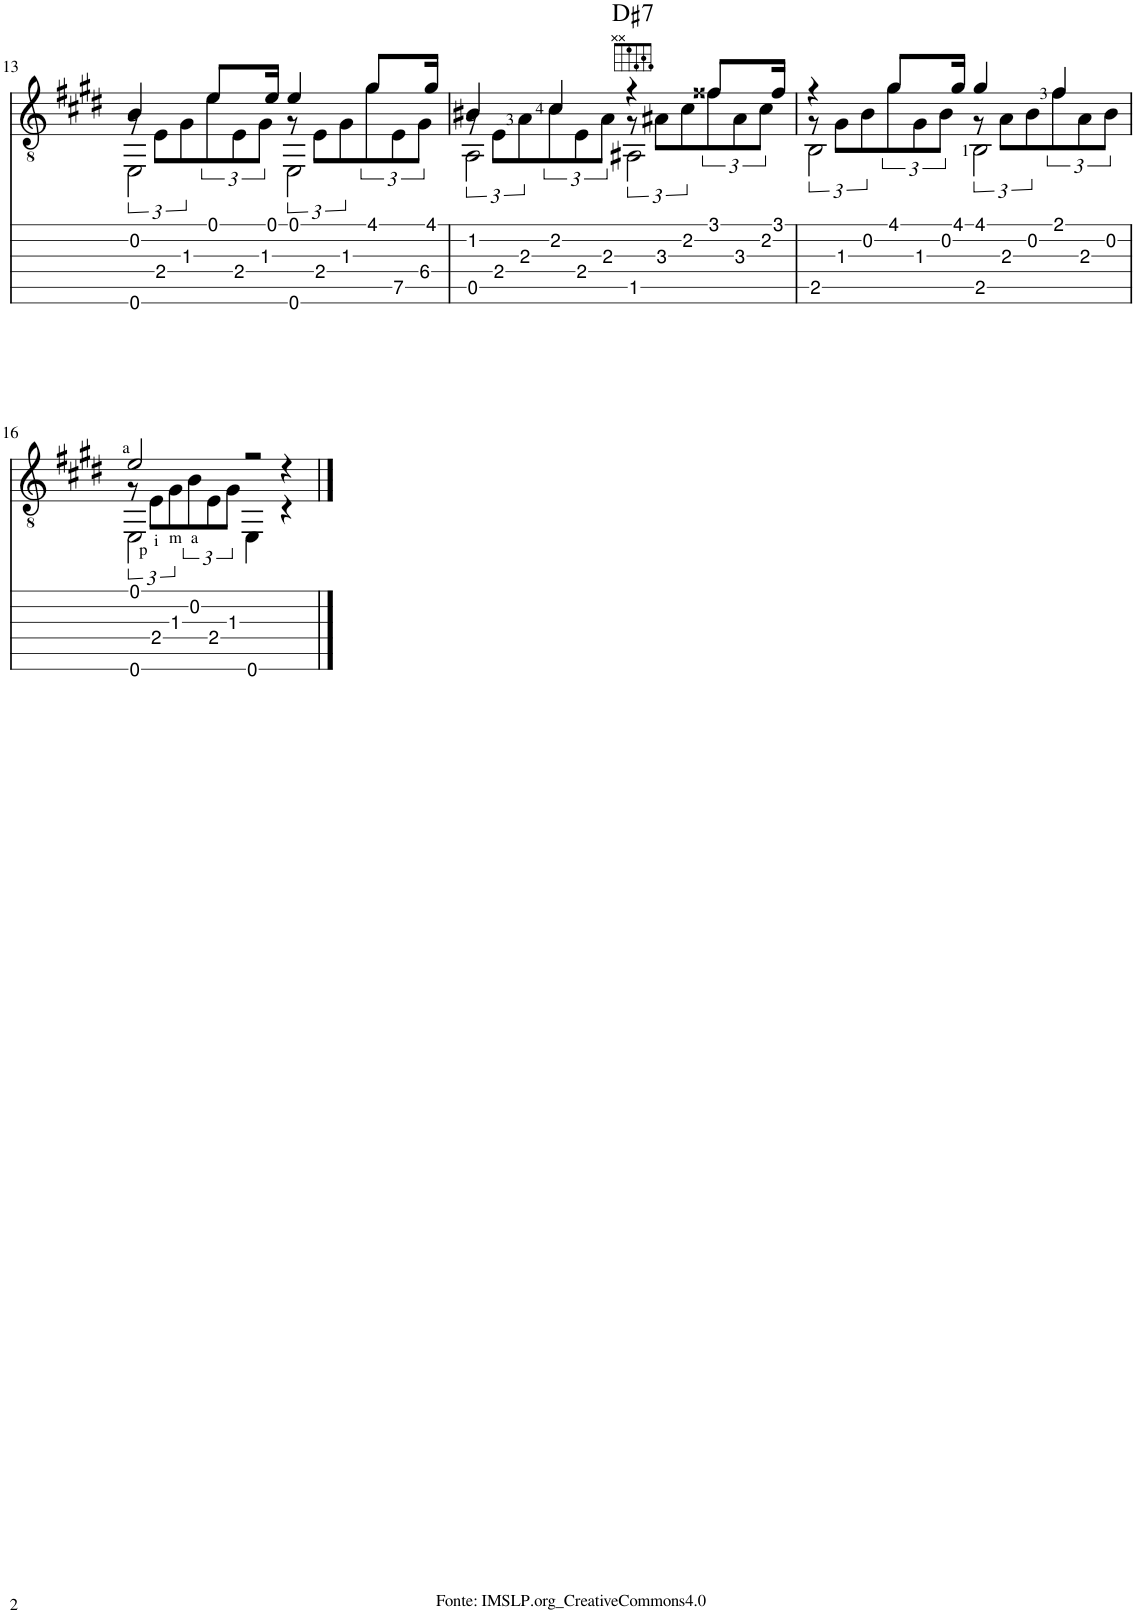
**kern	**kern	**harte
*part1	*part1	*part1
*staff2	*staff1	*
*I"Guitar	*	*
*I'Guit.	*	*
!!LO:PB:g=z
*	*clefGv2	*
*k[f#c#g#d#]	*k[f#c#g#d#]	*
*M4/4	*M4/4	*
*met(c)	*met(c)	*
=13	=13	=13
*^	*	*
*	*Xbrackettup	*	*
*	*^	*^	*
*	*	*	*	*^	*
4B	12r	2EE	4B/	12r	2EE\	.
.	12EL	.	.	12E\L	.	.
.	12G#J	.	.	12G#\	.	.
8.eL	12eL	.	8.e/L	12e\	.	.
.	12E	.	.	12E\	.	.
.	12G#J	.	.	12G#\J	.	.
16eJk	.	.	16e/Jk	.	.	.
4e	12r	2EE	4e/	12r	2EE\	.
.	12EL	.	.	12E\L	.	.
.	12G#J	.	.	12G#\	.	.
8.g#L	12g#L	.	8.g#/L	12g#\	.	.
.	12E	.	.	12E\	.	.
.	12G#J	.	.	12G#\J	.	.
16g#Jk	.	.	16g#/Jk	.	.	.
=14	=14	=14	=14	=14	=14	=14
4B#	12r	2AA	4B#X/	12r	2AA\	.
.	12EL	.	.	12E\L	.	.
.	12AJ	.	.	12A\	.	.
4c#	12c#L	.	4c#/	12c#\	.	.
.	12E	.	.	12E\	.	.
.	12AJ	.	.	12A\J	.	.
!	!	!	!	!	!	!LO:H:kt=7
4r	12r	2AA#	4r	12r	2AA#X\	D#:7
.	12A#L	.	.	12A#X\L	.	.
.	12c#J	.	.	12c#\	.	.
8.f##L	12f##L	.	8.f##X/L	12f##\	.	.
.	12A#	.	.	12A#\	.	.
.	12c#J	.	.	12c#\J	.	.
16f##Jk	.	.	16f##/Jk	.	.	.
=15	=15	=15	=15	=15	=15	=15
4r	12r	2BB	4r	12r	2BB\	.
.	12G#L	.	.	12G#\L	.	.
.	12BJ	.	.	12B\	.	.
8.g#L	12g#L	.	8.g#/L	12g#\	.	.
.	12G#	.	.	12G#\	.	.
.	12BJ	.	.	12B\J	.	.
16g#Jk	.	.	16g#/Jk	.	.	.
4g#	12r	2BB	4g#/	12r	2BB\	.
.	12AL	.	.	12A\L	.	.
.	12BJ	.	.	12B\	.	.
4f#	12f#L	.	4f#/	12f#\	.	.
.	12A	.	.	12A\	.	.
.	12BJ	.	.	12B\J	.	.
!!LO:LB:g=z	!!	!!
=16	=16	=16	=16	=16	=16	=16
2e	12r	2EE	2e/	12r	2EE\	.
.	12EL	.	.	12E\L	.	.
.	12G#J	.	.	12G#\	.	.
.	12BL	.	.	12B\	.	.
.	12E	.	.	12E\	.	.
.	12G#J	.	.	12G#\J	.	.
2r	4ryy	4EE	2r	4ryy	4EE\	.
.	4r	4r	.	4r	4r	.
*v	*v	*v	*	*	*	*
*	*v	*v	*v	*
==	==	==
*-	*-	*-
